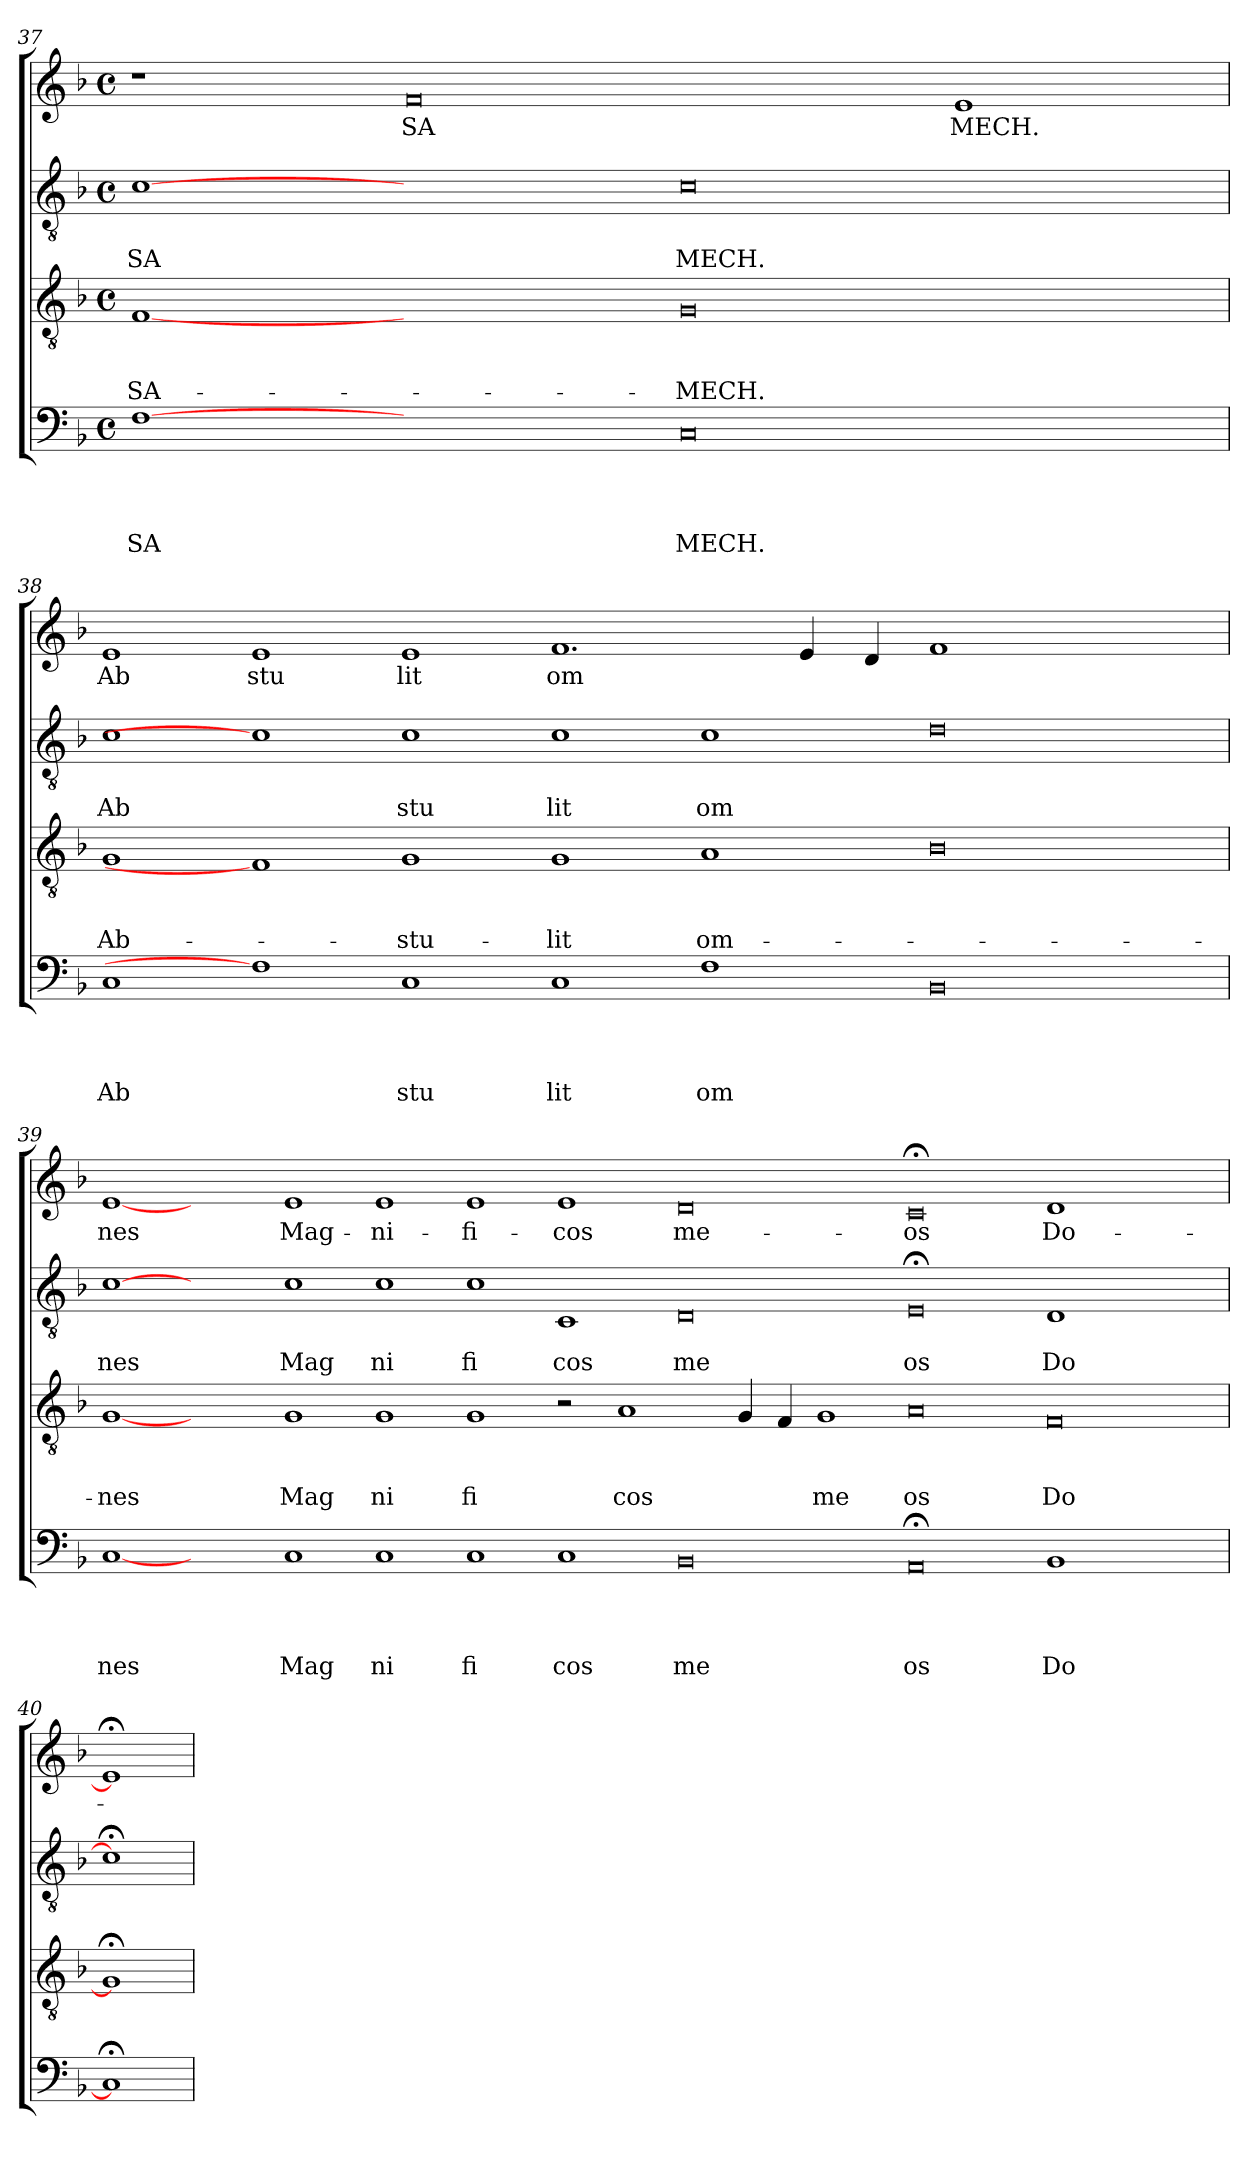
**kern	**text	**text	**text	**text	**kern	**text	**text	**text	**kern	**text	**text	**kern	**text
*part4	*part4	*part4	*part4	*part4	*part3	*part3	*part3	*part3	*part2	*part2	*part2	*part1	*part1
*staff4	*staff4	*staff4	*staff4	*staff4	*staff3	*staff3	*staff3	*staff3	*staff2	*staff2	*staff2	*staff1	*staff1
!!LO:PB:g=z
*clefF4	*	*	*	*	*clefGv2	*	*	*	*clefGv2	*	*	*clefG2	*
*k[b-]	*	*	*	*	*k[b-]	*	*	*	*k[b-]	*	*	*k[b-]	*
*F:	*	*	*	*	*F:	*	*	*	*F:	*	*	*F:	*
*M4/4	*	*	*	*	*M4/4	*	*	*	*M4/4	*	*	*M4/4	*
*met(c)	*	*	*	*	*met(c)	*	*	*	*met(c)	*	*	*met(c)	*
=37	=37	=37	=37	=37	=37	=37	=37	=37	=37	=37	=37	=37	=37
!	!	!	!	!LO:LY:b	!	!	!	!LO:LY:b	!	!	!LO:LY:b	!	!
[1F	.	.	.	SA	[1F	.	.	SA-	[1c	.	SA	1r	.
!	!	!	!	!	!	!	!	!	!	!	!	!	!LO:LY:b
1ryy	.	.	.	.	1ryy	.	.	.	1ryy	.	.	0f	SA
!	!	!	!	!LO:LY:b	!	!	!	!LO:LY:b	!	!	!LO:LY:b	!	!
0C	.	.	.	MECH.	0G	.	.	-MECH.	0c	.	MECH.	.	.
!	!	!	!	!	!	!	!	!	!	!	!	!	!LO:LY:b
.	.	.	.	.	.	.	.	.	.	.	.	1e	MECH.
=38	=38	=38	=38	=38	=38	=38	=38	=38	=38	=38	=38	=38	=38
!	!	!	!	!LO:LY:b	!	!	!	!LO:LY:b	!	!	!LO:LY:b	!	!LO:LY:b
1C	.	.	.	Ab	1G	.	.	Ab-	1c	.	Ab	1e	Ab
!	!	!	!	!	!	!	!	!	!	!	!	!	!LO:LY:b
1F]	.	.	.	.	1F]	.	.	.	1c]	.	.	1e	stu
!	!	!	!	!LO:LY:b	!	!	!	!LO:LY:b	!	!	!LO:LY:b	!	!LO:LY:b
1C	.	.	.	stu	1G	.	.	-stu-	1c	.	stu	1e	lit
!	!	!	!	!LO:LY:b	!	!	!	!LO:LY:b	!	!	!LO:LY:b	!	!LO:LY:b
1C	.	.	.	lit	1G	.	.	-lit	1c	.	lit	1.f	om
!	!	!	!	!LO:LY:b	!	!	!	!LO:LY:b	!	!	!LO:LY:b	!	!
1F	.	.	.	om	1A	.	.	om-	1c	.	om	.	.
.	.	.	.	.	.	.	.	.	.	.	.	4e/	.
.	.	.	.	.	.	.	.	.	.	.	.	4d/	.
0BB-	.	.	.	.	0B-	.	.	.	0d	.	.	1f	.
.	.	.	.	.	.	.	.	.	.	.	.	1ryy	.
!!LO:LB:g=z
=39	=39	=39	=39	=39	=39	=39	=39	=39	=39	=39	=39	=39	=39
!	!	!	!	!LO:LY:b	!	!	!	!LO:LY:b	!	!	!LO:LY:b	!	!LO:LY:b
[1C	.	.	.	nes	[1G	.	.	-nes	[1c	.	nes	[1e	nes
1ryy	.	.	.	.	1ryy	.	.	.	1ryy	.	.	1ryy	.
!	!	!	!	!LO:LY:b	!	!	!	!LO:LY:b	!	!	!LO:LY:b	!	!LO:LY:b
1C	.	.	.	Mag	1G	.	.	Mag	1c	.	Mag	1e	Mag-
!	!	!	!	!LO:LY:b	!	!	!	!LO:LY:b	!	!	!LO:LY:b	!	!LO:LY:b
1C	.	.	.	ni	1G	.	.	ni	1c	.	ni	1e	-ni-
!	!	!	!	!LO:LY:b	!	!	!	!LO:LY:b	!	!	!LO:LY:b	!	!LO:LY:b
1C	.	.	.	fi	1G	.	.	fi	1c	.	fi	1e	-fi-
!	!	!	!	!LO:LY:b	!	!	!	!	!	!	!LO:LY:b	!	!LO:LY:b
1C	.	.	.	cos	2r	.	.	.	1C	.	cos	1e	-cos
!	!	!	!	!	!	!	!	!LO:LY:b	!	!	!	!	!
.	.	.	.	.	1A	.	.	cos	.	.	.	.	.
!	!	!	!	!LO:LY:b	!	!	!	!	!	!	!LO:LY:b	!	!LO:LY:b
0BB-	.	.	.	me	.	.	.	.	0D	.	me	0d	me-
.	.	.	.	.	4G/	.	.	.	.	.	.	.	.
.	.	.	.	.	4F/	.	.	.	.	.	.	.	.
!	!	!	!	!	!	!	!	!LO:LY:b	!	!	!	!	!
.	.	.	.	.	1G	.	.	me	.	.	.	.	.
!	!	!	!	!LO:LY:b	!	!	!	!LO:LY:b	!	!	!LO:LY:b	!	!LO:LY:b
0AA;	.	.	.	os	0A	.	.	os	0E;	.	os	0c;	-os
!	!	!	!	!LO:LY:b	!	!	!	!LO:LY:b	!	!	!LO:LY:b	!	!LO:LY:b
1BB-	.	.	.	Do	0F	.	.	Do	1D	.	Do	1d	Do-
1ryy	.	.	.	.	.	.	.	.	1ryy	.	.	1ryy	.
=40	=40	=40	=40	=40	=40	=40	=40	=40	=40	=40	=40	=40	=40
1C;]	.	.	.	.	1G;]	.	.	.	1c;<]	.	.	1e;]	.
=	=	=	=	=	=	=	=	=	=	=	=	=	=
*-	*-	*-	*-	*-	*-	*-	*-	*-	*-	*-	*-	*-	*-
